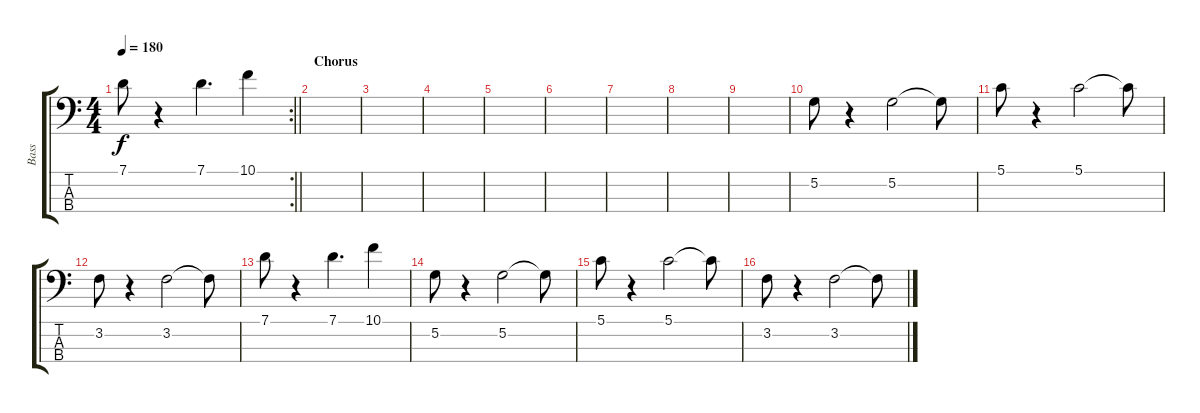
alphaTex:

\track ("Bass" "Bass") {instrument electricbassfinger}
\staff {score tabs}
\tuning (G2 D2 A1 E1) {hide}
\rc 2
\ts (4 4)
\tempo 180
\clef f4
\barLineRight lightlight
\ks c
7.1.8{dy f} r.4 7.1.4{d} 10.1.4 |
\section ("" "Chorus")
|
|
|
|
|
|
|
|
5.2.8 r.4 5.2.2 5.2{t}.8 |
5.1.8 r.4 5.1.2 5.1{t}.8 |
3.2.8 r.4 3.2.2 3.2{t}.8 |
7.1.8 r.4 7.1.4{d} 10.1.4 |
5.2.8 r.4 5.2.2 5.2{t}.8 |
5.1.8 r.4 5.1.2 5.1{t}.8 |
3.2.8 r.4 3.2.2 3.2{t}.8
